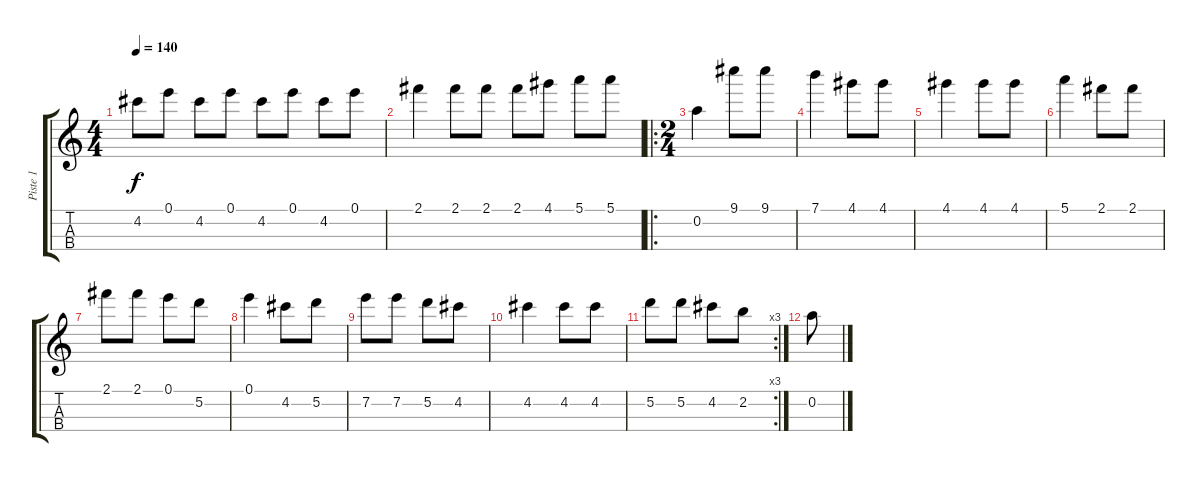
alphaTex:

\track ("Piste 1" "Piste 1") {instrument banjo}
\staff {score tabs}
\tuning (E5 A4 D4 G3) {hide}
\displaytranspose 12
\ts (4 4)
\tempo 140
\clef g2
\ks c
4.2.8{dy f} 0.1.8 4.2.8 0.1.8 4.2.8 0.1.8 4.2.8 0.1.8 |
2.1.4 2.1.8 2.1.8 2.1.8 4.1.8 5.1.8 5.1.8 |
\ro
\ts (2 4)
0.2.4 9.1.8 9.1.8 |
7.1.4 4.1.8 4.1.8 |
4.1.4 4.1.8 4.1.8 |
5.1.4 2.1.8 2.1.8 |
2.1.8 2.1.8 0.1.8 5.2.8 |
0.1.4 4.2.8 5.2.8 |
7.2.8 7.2.8 5.2.8 4.2.8 |
4.2.4 4.2.8 4.2.8 |
\rc 3
5.2.8 5.2.8 4.2.8 2.2.8 |
0.2.8
